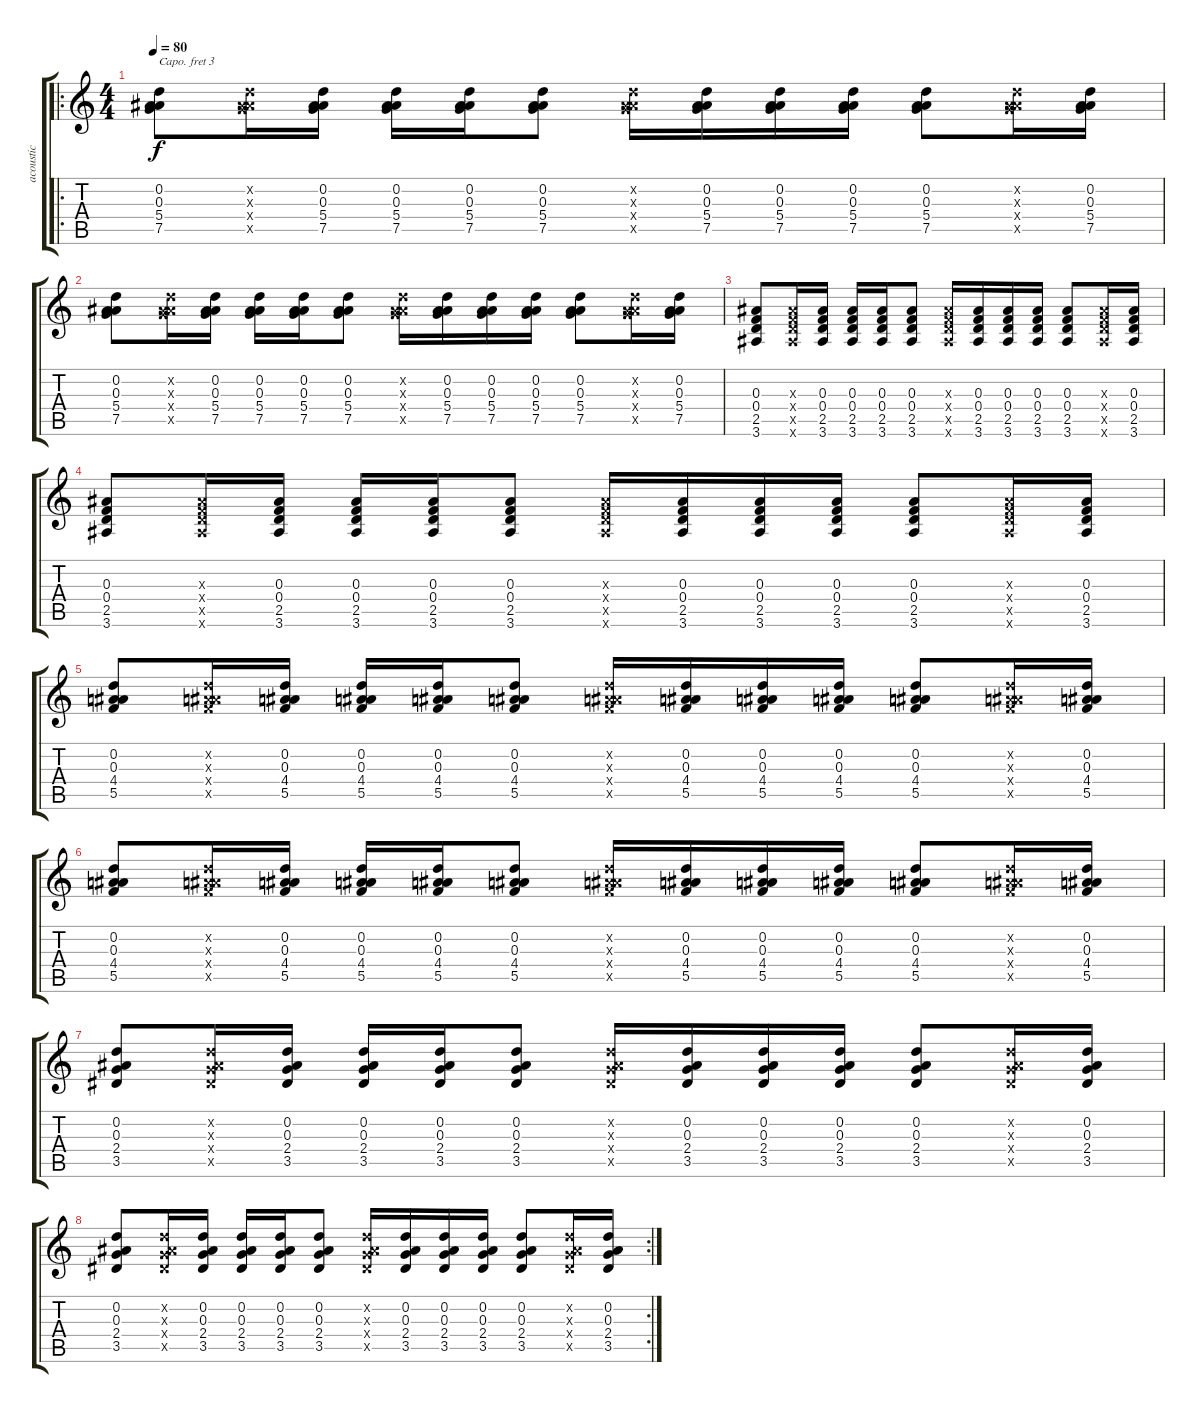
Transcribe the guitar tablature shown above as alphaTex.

\track ("acoustic" "acoustic") {instrument acousticguitarnylon}
\staff {score tabs}
\capo 3
\tuning (E4 B3 G3 D3 A2 E2) {hide}
\ro
\ts (4 4)
\tempo 80
\clef g2
\ks c
(0.2 0.3 5.4 7.5).8{dy f} (0.2{x} 0.3{x} 5.4{x} 7.5{x}).16 (0.2 0.3 5.4 7.5).16 (0.2 0.3 5.4 7.5).16 (0.2 0.3 5.4 7.5).16 (0.2 0.3 5.4 7.5).8 (0.2{x} 0.3{x} 5.4{x} 7.5{x}).16 (0.2 0.3 5.4 7.5).16 (0.2 0.3 5.4 7.5).16 (0.2 0.3 5.4 7.5).16 (0.2 0.3 5.4 7.5).8 (0.2{x} 0.3{x} 5.4{x} 7.5{x}).16 (0.2 0.3 5.4 7.5).16 |
(0.2 0.3 5.4 7.5).8 (0.2{x} 0.3{x} 5.4{x} 7.5{x}).16 (0.2 0.3 5.4 7.5).16 (0.2 0.3 5.4 7.5).16 (0.2 0.3 5.4 7.5).16 (0.2 0.3 5.4 7.5).8 (0.2{x} 0.3{x} 5.4{x} 7.5{x}).16 (0.2 0.3 5.4 7.5).16 (0.2 0.3 5.4 7.5).16 (0.2 0.3 5.4 7.5).16 (0.2 0.3 5.4 7.5).8 (0.2{x} 0.3{x} 5.4{x} 7.5{x}).16 (0.2 0.3 5.4 7.5).16 |
(0.3 0.4 2.5 3.6).8 (0.3{x} 0.4{x} 2.5{x} 3.6{x}).16 (0.3 0.4 2.5 3.6).16 (0.3 0.4 2.5 3.6).16 (0.3 0.4 2.5 3.6).16 (0.3 0.4 2.5 3.6).8 (0.3{x} 0.4{x} 2.5{x} 3.6{x}).16 (0.3 0.4 2.5 3.6).16 (0.3 0.4 2.5 3.6).16 (0.3 0.4 2.5 3.6).16 (0.3 0.4 2.5 3.6).8 (0.3{x} 0.4{x} 2.5{x} 3.6{x}).16 (0.3 0.4 2.5 3.6).16 |
(0.3 0.4 2.5 3.6).8 (0.3{x} 0.4{x} 2.5{x} 3.6{x}).16 (0.3 0.4 2.5 3.6).16 (0.3 0.4 2.5 3.6).16 (0.3 0.4 2.5 3.6).16 (0.3 0.4 2.5 3.6).8 (0.3{x} 0.4{x} 2.5{x} 3.6{x}).16 (0.3 0.4 2.5 3.6).16 (0.3 0.4 2.5 3.6).16 (0.3 0.4 2.5 3.6).16 (0.3 0.4 2.5 3.6).8 (0.3{x} 0.4{x} 2.5{x} 3.6{x}).16 (0.3 0.4 2.5 3.6).16 |
(0.2 0.3 4.4 5.5).8 (0.2{x} 0.3{x} 4.4{x} 5.5{x}).16 (0.2 0.3 4.4 5.5).16 (0.2 0.3 4.4 5.5).16 (0.2 0.3 4.4 5.5).16 (0.2 0.3 4.4 5.5).8 (0.2{x} 0.3{x} 4.4{x} 5.5{x}).16 (0.2 0.3 4.4 5.5).16 (0.2 0.3 4.4 5.5).16 (0.2 0.3 4.4 5.5).16 (0.2 0.3 4.4 5.5).8 (0.2{x} 0.3{x} 4.4{x} 5.5{x}).16 (0.2 0.3 4.4 5.5).16 |
(0.2 0.3 4.4 5.5).8 (0.2{x} 0.3{x} 4.4{x} 5.5{x}).16 (0.2 0.3 4.4 5.5).16 (0.2 0.3 4.4 5.5).16 (0.2 0.3 4.4 5.5).16 (0.2 0.3 4.4 5.5).8 (0.2{x} 0.3{x} 4.4{x} 5.5{x}).16 (0.2 0.3 4.4 5.5).16 (0.2 0.3 4.4 5.5).16 (0.2 0.3 4.4 5.5).16 (0.2 0.3 4.4 5.5).8 (0.2{x} 0.3{x} 4.4{x} 5.5{x}).16 (0.2 0.3 4.4 5.5).16 |
(0.2 0.3 2.4 3.5).8 (0.2{x} 0.3{x} 2.4{x} 3.5{x}).16 (0.2 0.3 2.4 3.5).16 (0.2 0.3 2.4 3.5).16 (0.2 0.3 2.4 3.5).16 (0.2 0.3 2.4 3.5).8 (0.2{x} 0.3{x} 2.4{x} 3.5{x}).16 (0.2 0.3 2.4 3.5).16 (0.2 0.3 2.4 3.5).16 (0.2 0.3 2.4 3.5).16 (0.2 0.3 2.4 3.5).8 (0.2{x} 0.3{x} 2.4{x} 3.5{x}).16 (0.2 0.3 2.4 3.5).16 |
\rc 2
(0.2 0.3 2.4 3.5).8 (0.2{x} 0.3{x} 2.4{x} 3.5{x}).16 (0.2 0.3 2.4 3.5).16 (0.2 0.3 2.4 3.5).16 (0.2 0.3 2.4 3.5).16 (0.2 0.3 2.4 3.5).8 (0.2{x} 0.3{x} 2.4{x} 3.5{x}).16 (0.2 0.3 2.4 3.5).16 (0.2 0.3 2.4 3.5).16 (0.2 0.3 2.4 3.5).16 (0.2 0.3 2.4 3.5).8 (0.2{x} 0.3{x} 2.4{x} 3.5{x}).16 (0.2 0.3 2.4 3.5).16
